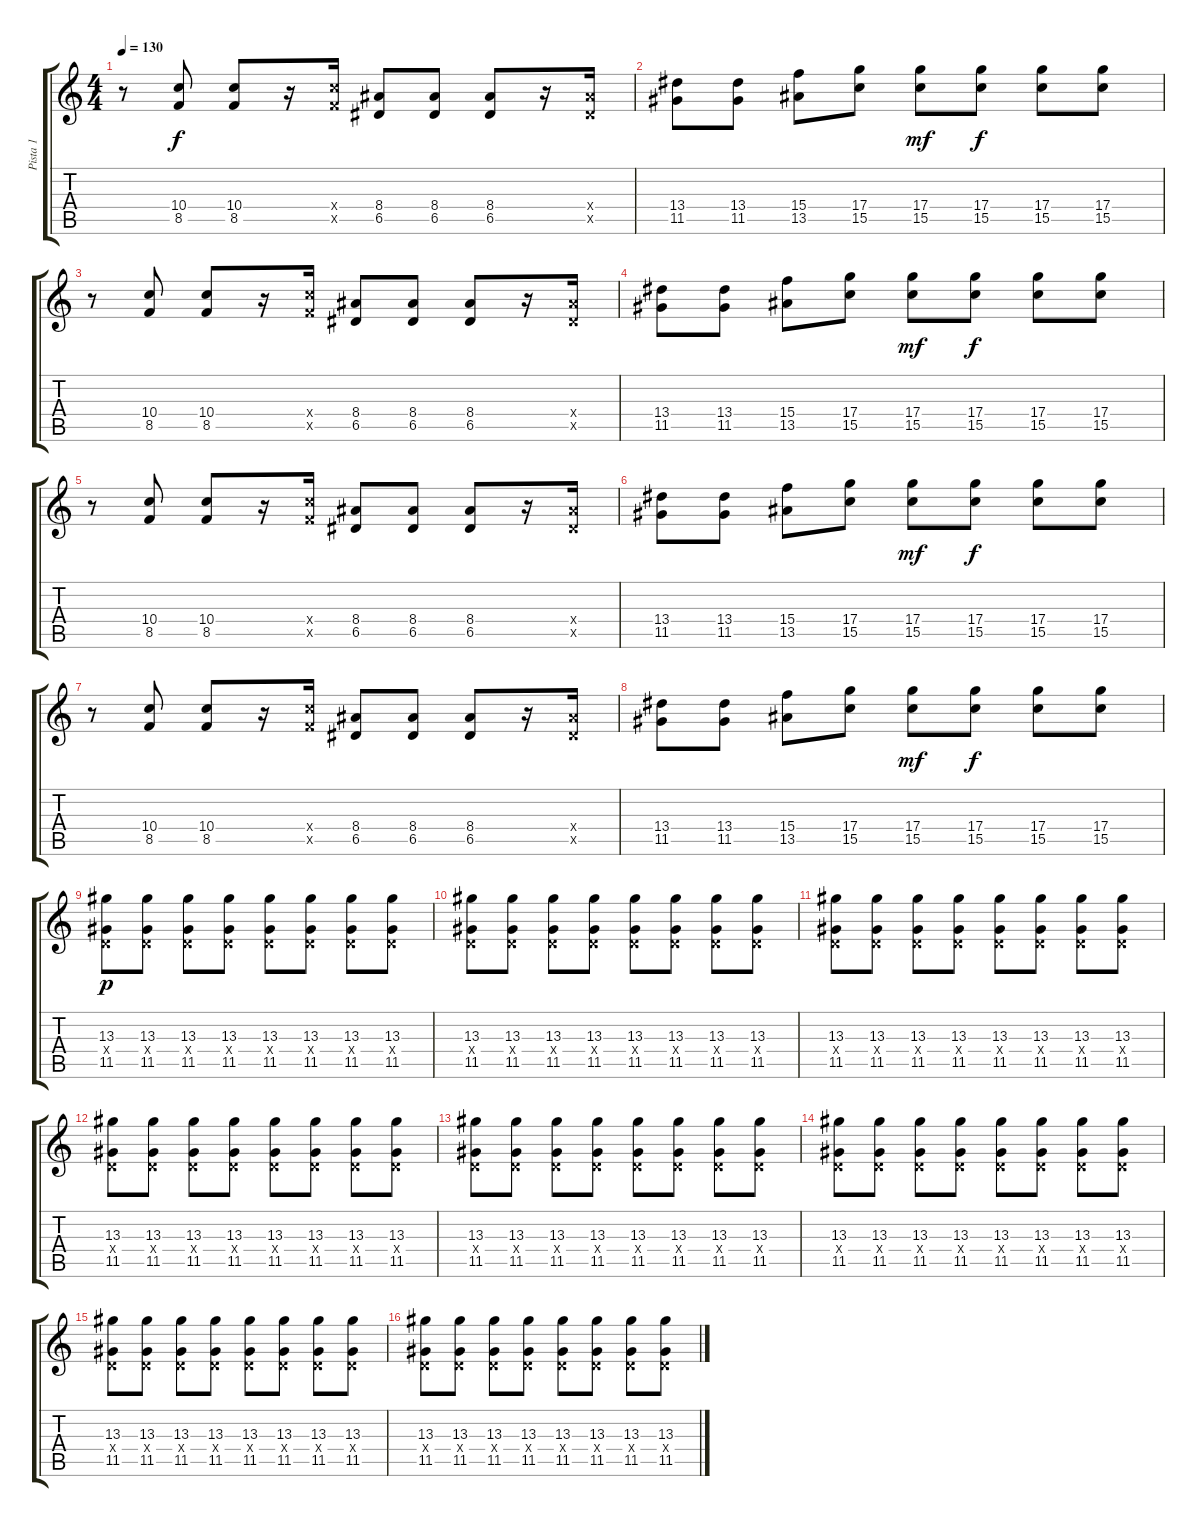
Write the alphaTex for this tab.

\track ("Pista 1" "Pista 1") {instrument electricguitarclean}
\staff {score tabs}
\tuning (E4 B3 G3 D3 A2 E2) {hide}
\ts (4 4)
\tempo 130
\clef g2
\ks c
r.8{dy p balance 8} (10.4 8.5).8{dy f} (10.4 8.5).8 r.16 (10.4{x} 8.5{x}).16 (8.4 6.5).8 (8.4 6.5).8 (8.4 6.5).8 r.16 (8.4{x} 6.5{x}).16 |
(13.4 11.5).8 (13.4 11.5).8 (15.4 13.5).8 (17.4 15.5).8 (17.4 15.5).8{dy mf} (17.4 15.5).8{dy f} (17.4 15.5).8 (17.4 15.5).8 |
r.8 (10.4 8.5).8 (10.4 8.5).8 r.16 (10.4{x} 8.5{x}).16 (8.4 6.5).8 (8.4 6.5).8 (8.4 6.5).8 r.16 (8.4{x} 6.5{x}).16 |
(13.4 11.5).8 (13.4 11.5).8 (15.4 13.5).8 (17.4 15.5).8 (17.4 15.5).8{dy mf} (17.4 15.5).8{dy f} (17.4 15.5).8 (17.4 15.5).8 |
r.8 (10.4 8.5).8 (10.4 8.5).8 r.16 (10.4{x} 8.5{x}).16 (8.4 6.5).8 (8.4 6.5).8 (8.4 6.5).8 r.16 (8.4{x} 6.5{x}).16 |
(13.4 11.5).8 (13.4 11.5).8 (15.4 13.5).8 (17.4 15.5).8 (17.4 15.5).8{dy mf} (17.4 15.5).8{dy f} (17.4 15.5).8 (17.4 15.5).8 |
r.8 (10.4 8.5).8 (10.4 8.5).8 r.16 (10.4{x} 8.5{x}).16 (8.4 6.5).8 (8.4 6.5).8 (8.4 6.5).8 r.16 (8.4{x} 6.5{x}).16 |
(13.4 11.5).8 (13.4 11.5).8 (15.4 13.5).8 (17.4 15.5).8 (17.4 15.5).8{dy mf} (17.4 15.5).8{dy f} (17.4 15.5).8 (17.4 15.5).8 |
(13.3 0.4{x} 11.5).8{dy p balance 0} (13.3 0.4{x} 11.5).8 (13.3 0.4{x} 11.5).8 (13.3 0.4{x} 11.5).8 (13.3 0.4{x} 11.5).8 (13.3 0.4{x} 11.5).8 (13.3 0.4{x} 11.5).8 (13.3 0.4{x} 11.5).8 |
(13.3 0.4{x} 11.5).8 (13.3 0.4{x} 11.5).8 (13.3 0.4{x} 11.5).8 (13.3 0.4{x} 11.5).8 (13.3 0.4{x} 11.5).8 (13.3 0.4{x} 11.5).8 (13.3 0.4{x} 11.5).8 (13.3 0.4{x} 11.5).8 |
(13.3 0.4{x} 11.5).8 (13.3 0.4{x} 11.5).8 (13.3 0.4{x} 11.5).8 (13.3 0.4{x} 11.5).8 (13.3 0.4{x} 11.5).8 (13.3 0.4{x} 11.5).8 (13.3 0.4{x} 11.5).8 (13.3 0.4{x} 11.5).8 |
(13.3 0.4{x} 11.5).8 (13.3 0.4{x} 11.5).8 (13.3 0.4{x} 11.5).8 (13.3 0.4{x} 11.5).8 (13.3 0.4{x} 11.5).8 (13.3 0.4{x} 11.5).8 (13.3 0.4{x} 11.5).8 (13.3 0.4{x} 11.5).8 |
(13.3 0.4{x} 11.5).8 (13.3 0.4{x} 11.5).8 (13.3 0.4{x} 11.5).8 (13.3 0.4{x} 11.5).8 (13.3 0.4{x} 11.5).8 (13.3 0.4{x} 11.5).8 (13.3 0.4{x} 11.5).8 (13.3 0.4{x} 11.5).8 |
(13.3 0.4{x} 11.5).8 (13.3 0.4{x} 11.5).8 (13.3 0.4{x} 11.5).8 (13.3 0.4{x} 11.5).8 (13.3 0.4{x} 11.5).8 (13.3 0.4{x} 11.5).8 (13.3 0.4{x} 11.5).8 (13.3 0.4{x} 11.5).8 |
(13.3 0.4{x} 11.5).8 (13.3 0.4{x} 11.5).8 (13.3 0.4{x} 11.5).8 (13.3 0.4{x} 11.5).8 (13.3 0.4{x} 11.5).8 (13.3 0.4{x} 11.5).8 (13.3 0.4{x} 11.5).8 (13.3 0.4{x} 11.5).8 |
(13.3 0.4{x} 11.5).8 (13.3 0.4{x} 11.5).8 (13.3 0.4{x} 11.5).8 (13.3 0.4{x} 11.5).8 (13.3 0.4{x} 11.5).8 (13.3 0.4{x} 11.5).8 (13.3 0.4{x} 11.5).8 (13.3 0.4{x} 11.5).8
